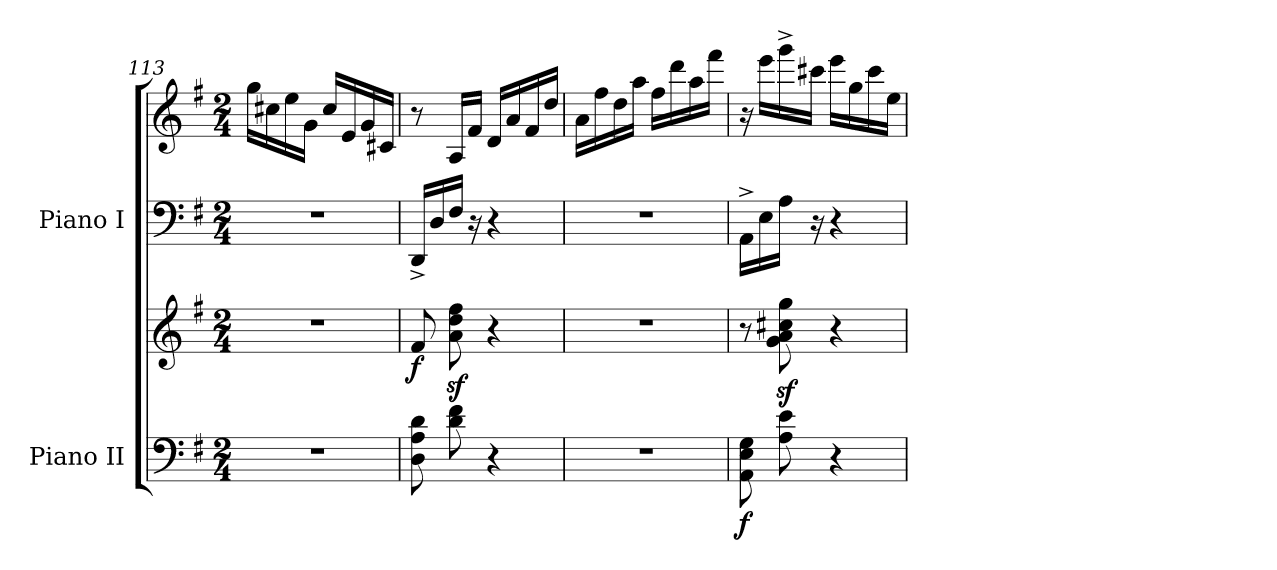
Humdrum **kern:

**kern	**kern	**dynam	**kern	**kern
*part2	*part2	*part2	*part1	*part1
*staff4	*staff3	*staff3/4	*staff2	*staff1
*I"Piano II	*	*	*I"Piano I	*
*I'Pno. II	*	*	*I'Pno. I	*
*clefF4	*clefG2	*	*clefF4	*clefG2
*k[f#]	*k[f#]	*	*k[f#]	*k[f#]
*M2/4	*M2/4	*	*M2/4	*M2/4
=113	=113	=113	=113	=113
2r	2r	.	2r	16gg\LL
.	.	.	.	16cc#X\
.	.	.	.	16ee\
.	.	.	.	16g\JJ
.	.	.	.	16cc#/LL
.	.	.	.	16e/
.	.	.	.	16g/
.	.	.	.	16c#X/JJ
=114	=114	=114	=114	=114
!	!	!LO:DY:b	!	!
8D!\ 8A!\ 8d!\	8f#!/	f	16DD^/LL	8r
.	.	.	16D/	.
8d!\ 8f#!\	8a!\z< 8dd!\z< 8ff#!\z<	.	16F#/JJ	16A/LL
.	.	.	16r	16f#/JJ
4r	4r	.	4r	16d/LL
.	.	.	.	16a/
.	.	.	.	16f#/
.	.	.	.	16dd/JJ
=115	=115	=115	=115	=115
2r	2r	.	2r	16a\LL
.	.	.	.	16ff#\
.	.	.	.	16dd\
.	.	.	.	16aa\JJ
.	.	.	.	16ff#\LL
.	.	.	.	16ddd\
.	.	.	.	16aa\
.	.	.	.	16fff#\JJ
=116	=116	=116	=116	=116
!	!	!LO:DY:b=2	!	!
8AA!\ 8E!\ 8G!\	8r	f	16AA^\LL	16r
.	.	.	16E\	16eee\LL
8A!\ 8e!\	8g!\z< 8a!\z< 8cc#X!\z< 8gg!\z<	.	16A\JJ	16ggg^\
.	.	.	16r	16ccc#X\JJ
4r	4r	.	4r	16eee\LL
.	.	.	.	16gg\
.	.	.	.	16ccc#\
.	.	.	.	16ee\JJ
=	=	=	=	=
*-	*-	*-	*-	*-
